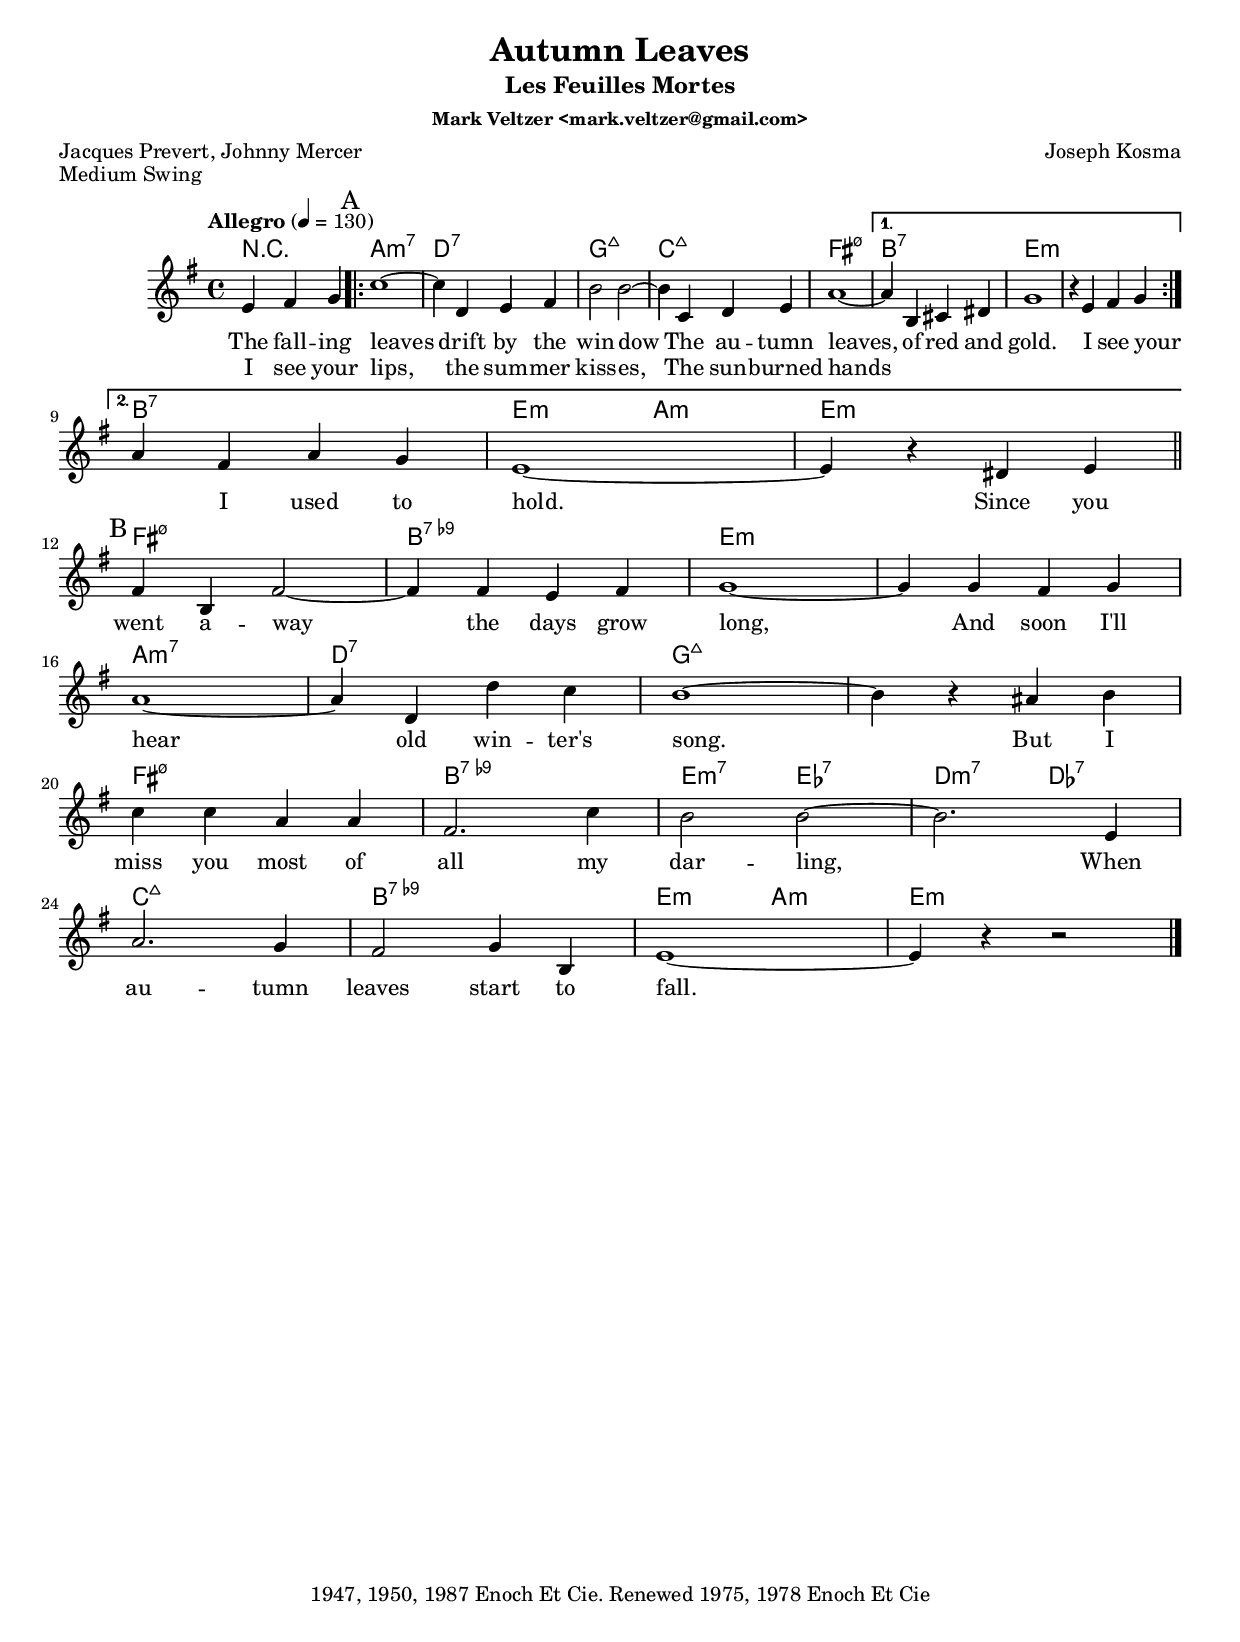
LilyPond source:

\include "src/include/common.lyi"
\header {
	title="Autumn Leaves"
	subtitle="Les Feuilles Mortes"
	composer="Joseph Kosma"
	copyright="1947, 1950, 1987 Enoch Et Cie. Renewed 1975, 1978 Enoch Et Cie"
%% Sole Selling Agent for U.S.A (including it's territories and possessions)
%% and Dominion of Canada: Morley Music Co., by arrangement with Enoch Et Cie
%% international Copyright Secured. All Rights Reserved.
	poet="Jacques Prevert, Johnny Mercer"
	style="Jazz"
	piece="Medium Swing"
	remark="derived from the real book and the fake book by Mark Veltzer on Mon May 22 02:18:00 IDT 2006"

	completion="5"
	uuid="8c35acf6-a7c1-11df-9040-0019d11e5a41"
}

myChords=\chordmode {
	\set chordChanges = ##t
	
	\startSong
	
	\partial 2. r2. |

	\mark "A"
	\startPart
	\repeat volta 2 {
		a1:m7 | d1:7 | g1:maj7 | c1:maj7 | fis1:m7.5- |
	}
	\alternative {
		{
			b1:7 | e1:m | e1:m | \myEndLine
		}
		{
			b1:7 | e2:m a2:m | e1:m | \myEndLine
		}
	}
	\endPart

	\mark "B"
	\startPart
	fis1:m7.5- | b1:7.9- | e1:m | e1:m | \myEndLine
	a1:m7 | d1:7 | g1:maj7 | g1:maj7 | \myEndLine
	fis1:m7.5- | b1:7.9- | e2:m7 ees2:7 | d2:m7 des2:7 | \myEndLine
	c1:maj7 | b1:7.9- | e2:m a:m | e1:m | \myEndLine
	\endPart
	
	\endSong
}
myVoice={
	\time 4/4
	\key e \minor
	%% http://en.wikipedia.org/wiki/Tempo
	\tempo "Allegro" 4 = 130

	\partial 2. e'4 fis'4 g'4 |
	\repeat volta 2 {
		c''1~ | c''4 d'4 e'4 fis'4 | b'2 b'2~ | b'4 c'4 d'4 e'4 |
		a'1~ |
	}
	\alternative {
		{
			a'4 b4 cis'4 dis'4 | g'1 | r4 e'4 fis'4 g'4 |
		}
		{
			a'4 fis'4 a'4 g'4 | e'1~ | e'4 r4 dis'4 e'4 |
		}
	}
	fis'4 b4 fis'2~ | fis'4 fis'4 e'4 fis'4 | g'1~ | g'4 g'4 fis'4 g'4 |
	a'1~ | a'4 d'4 d''4 c''4 | b'1~ | b'4 r4 ais'4 b'4 |
	c''4 c''4 a'4 a'4 | fis'2. c''4 | b'2 b'2~ | b'2. e'4 |
	a'2. g'4 | fis'2 g'4 b4 | e'1~ | e'4 r4 r2 |
}
myLyrics=\lyricmode {
	The fall -- ing leaves drift by the win -- dow
	The au -- tumn leaves, of red and gold.
	I see your
	
	_ I used to hold. Since you

	went a -- way the days grow long,
	And soon I'll hear old win -- ter's song.
	But I miss you most of all my dar -- ling,
	When au -- tumn leaves start to fall.
}
myLyricsmore=\lyricmode {
	I see your lips, the sum -- mer kiss -- es,
	The sun -- burned hands
}
%% score for printing
\score {
	<<
		\new ChordNames="mychords" \myChords
		\new Voice="myvoice" \myVoice
		\new Lyrics \lyricsto "myvoice" \myLyrics
		\new Lyrics \lyricsto "myvoice" \myLyricsmore
	>>
	\layout {
	}
}
%% score for midi
\score {
	\unfoldRepeats
	<<
		\new ChordNames="mychords" \myChords
		\new Voice="myvoice" \myVoice
	>>
	\midi {
	}
}
